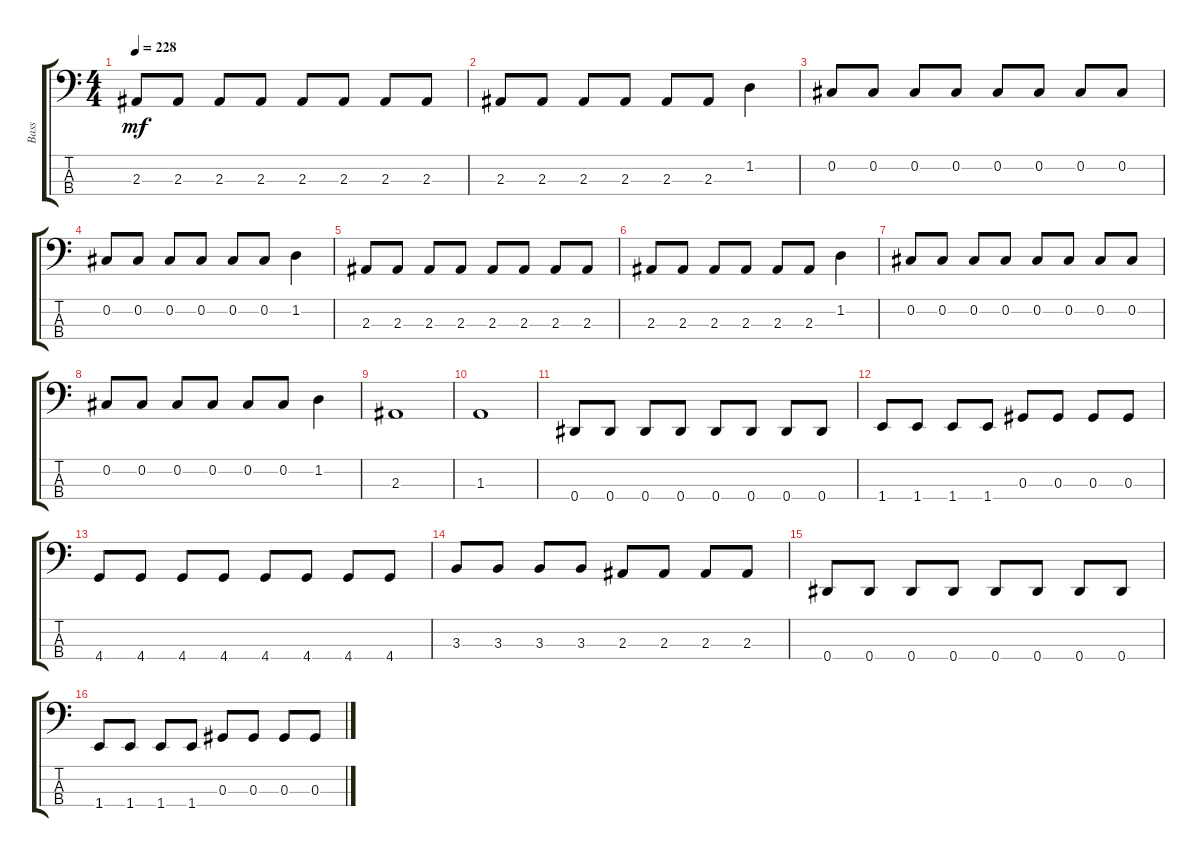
\track ("Bass" "Bass") {instrument electricbasspick}
\staff {score tabs}
\tuning (Gb2 Db2 Ab1 Eb1) {hide}
\ts (4 4)
\tempo 228
\clef f4
\ks c
2.3.8{dy mf} 2.3.8 2.3.8 2.3.8 2.3.8 2.3.8 2.3.8 2.3.8 |
2.3.8 2.3.8 2.3.8 2.3.8 2.3.8 2.3.8 1.2.4 |
0.2.8 0.2.8 0.2.8 0.2.8 0.2.8 0.2.8 0.2.8 0.2.8 |
0.2.8 0.2.8 0.2.8 0.2.8 0.2.8 0.2.8 1.2.4 |
2.3.8 2.3.8 2.3.8 2.3.8 2.3.8 2.3.8 2.3.8 2.3.8 |
2.3.8 2.3.8 2.3.8 2.3.8 2.3.8 2.3.8 1.2.4 |
0.2.8 0.2.8 0.2.8 0.2.8 0.2.8 0.2.8 0.2.8 0.2.8 |
0.2.8 0.2.8 0.2.8 0.2.8 0.2.8 0.2.8 1.2.4 |
2.3.1 |
1.3.1 |
0.4.8 0.4.8 0.4.8 0.4.8 0.4.8 0.4.8 0.4.8 0.4.8 |
1.4.8 1.4.8 1.4.8 1.4.8 0.3.8 0.3.8 0.3.8 0.3.8 |
4.4.8 4.4.8 4.4.8 4.4.8 4.4.8 4.4.8 4.4.8 4.4.8 |
3.3.8 3.3.8 3.3.8 3.3.8 2.3.8 2.3.8 2.3.8 2.3.8 |
0.4.8 0.4.8 0.4.8 0.4.8 0.4.8 0.4.8 0.4.8 0.4.8 |
1.4.8 1.4.8 1.4.8 1.4.8 0.3.8 0.3.8 0.3.8 0.3.8
